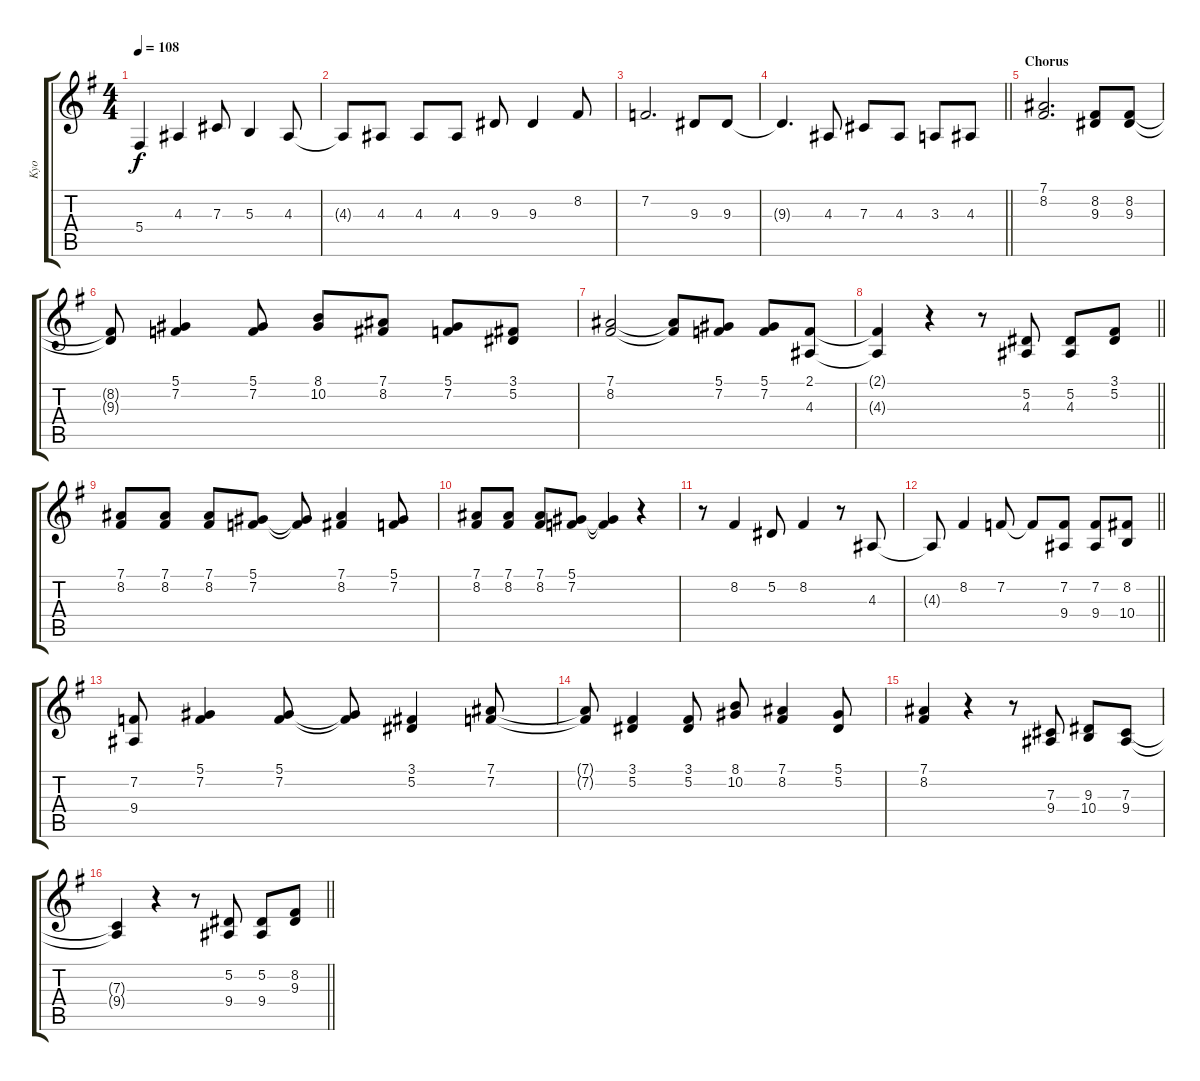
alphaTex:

\track ("Kyo" "Kyo") {instrument altosax}
\staff {score tabs}
\tuning (Eb4 Bb3 Gb3 Db3 Ab2 Eb2) {hide}
\ts (4 4)
\tempo 108
\clef g2
\ks g
5.4{t}.4{dy f} 4.3.4 7.3.8 5.3.4 4.3.8 |
4.3{t}.8 4.3.8 4.3.8 4.3.8 9.3.8 9.3.4 8.2.8 |
7.2.2{d} 9.3.8 9.3.8 |
\barLineRight lightlight
9.3{t}.4{d} 4.3.8 7.3.8 4.3.8 3.3.8 4.3.8 |
\section ("" "Chorus")
(7.1 8.2).2{d} (8.2 9.3).8 (8.2 9.3).8 |
(8.2{t} 9.3{t}).8 (5.1 7.2).4 (5.1 7.2).8 (8.1 10.2).8 (7.1 8.2).8 (5.1 7.2).8 (3.1 5.2).8 |
(7.1 8.2).2 (7.1{t} 8.2{t}).8 (5.1 7.2).8 (5.1 7.2).8 (2.1 4.3).8 |
\barLineRight lightlight
(2.1{t} 4.3{t}).4 r.4 r.8 (5.2 4.3).8 (5.2 4.3).8 (3.1 5.2).8 |
(7.1 8.2).8 (7.1 8.2).8 (7.1 8.2).8 (5.1 7.2).8 (5.1{t} 7.2{t}).8 (7.1 8.2).4 (5.1 7.2).8 |
(7.1 8.2).8 (7.1 8.2).8 (7.1 8.2).8 (5.1 7.2).8 (5.1{t} 7.2{t}).4 r.4 |
r.8 8.2.4 5.2.8 8.2.4 r.8 4.3.8 |
\barLineRight lightlight
4.3{t}.8 8.2.4 7.2.8 7.2{t}.8 (7.2 9.4).8 (7.2 9.4).8 (8.2 10.4).8 |
\section ("" "")
(7.2 9.4).8 (5.1 7.2).4 (5.1 7.2).8 (5.1{t} 7.2{t}).8 (3.1 5.2).4 (7.1 7.2).8 |
(7.1{t} 7.2{t}).8 (3.1 5.2).4 (3.1 5.2).8 (8.1 10.2).8 (7.1 8.2).4 (5.1 5.2).8 |
(7.1 8.2).4 r.4 r.8 (7.3 9.4).8 (9.3 10.4).8 (7.3 9.4).8 |
\barLineRight lightlight
(7.3{t} 9.4{t}).4 r.4 r.8 (5.2 9.4).8 (5.2 9.4).8 (8.2 9.3).8
